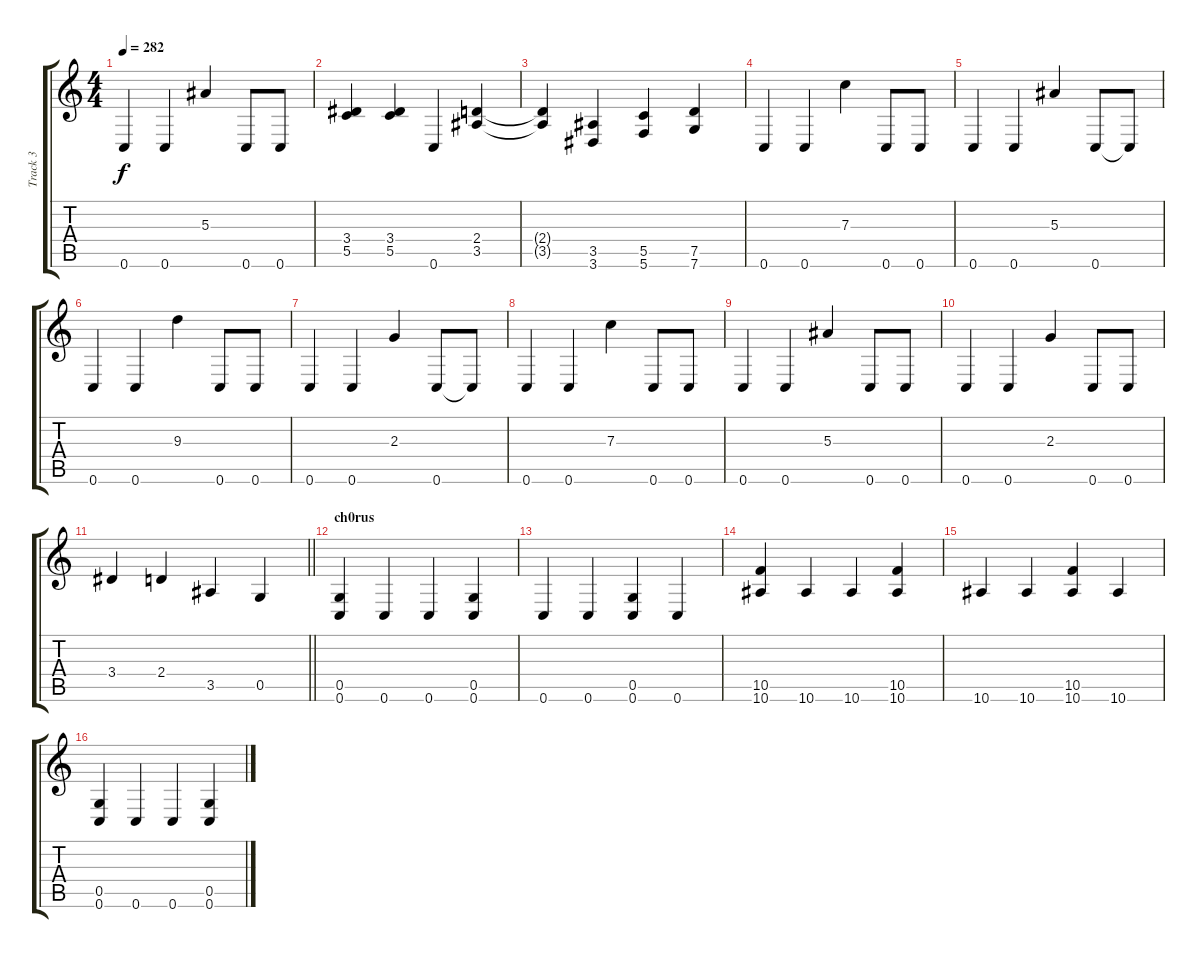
\track ("Track 3" "Track 3") {instrument distortionguitar}
\staff {score tabs}
\tuning (D4 A3 F3 C3 G2 C2) {hide}
\ts (4 4)
\tempo 282
\clef g2
\ks c
0.6.4{dy f} 0.6.4 5.3.4 0.6.8 0.6.8 |
(3.4 5.5).4 (3.4 5.5).4 0.6.4 (2.4 3.5).4 |
(2.4{t} 3.5{t}).4 (3.5 3.6).4 (5.5 5.6).4 (7.5 7.6).4 |
0.6.4 0.6.4 7.3.4 0.6.8 0.6.8 |
0.6.4 0.6.4 5.3.4 0.6.8 0.6{t}.8 |
0.6.4 0.6.4 9.3.4 0.6.8 0.6.8 |
0.6.4 0.6.4 2.3.4 0.6.8 0.6{t}.8 |
0.6.4 0.6.4 7.3.4 0.6.8 0.6.8 |
0.6.4 0.6.4 5.3.4 0.6.8 0.6.8 |
0.6.4 0.6.4 2.3.4 0.6.8 0.6.8 |
\barLineRight lightlight
3.4.4 2.4.4 3.5.4 0.5.4 |
\section ("" "ch0rus")
(0.5 0.6).4 0.6.4 0.6.4 (0.5 0.6).4 |
0.6.4 0.6.4 (0.5 0.6).4 0.6.4 |
(10.5 10.6).4 10.6.4 10.6.4 (10.5 10.6).4 |
10.6.4 10.6.4 (10.5 10.6).4 10.6.4 |
(0.5 0.6).4 0.6.4 0.6.4 (0.5 0.6).4
